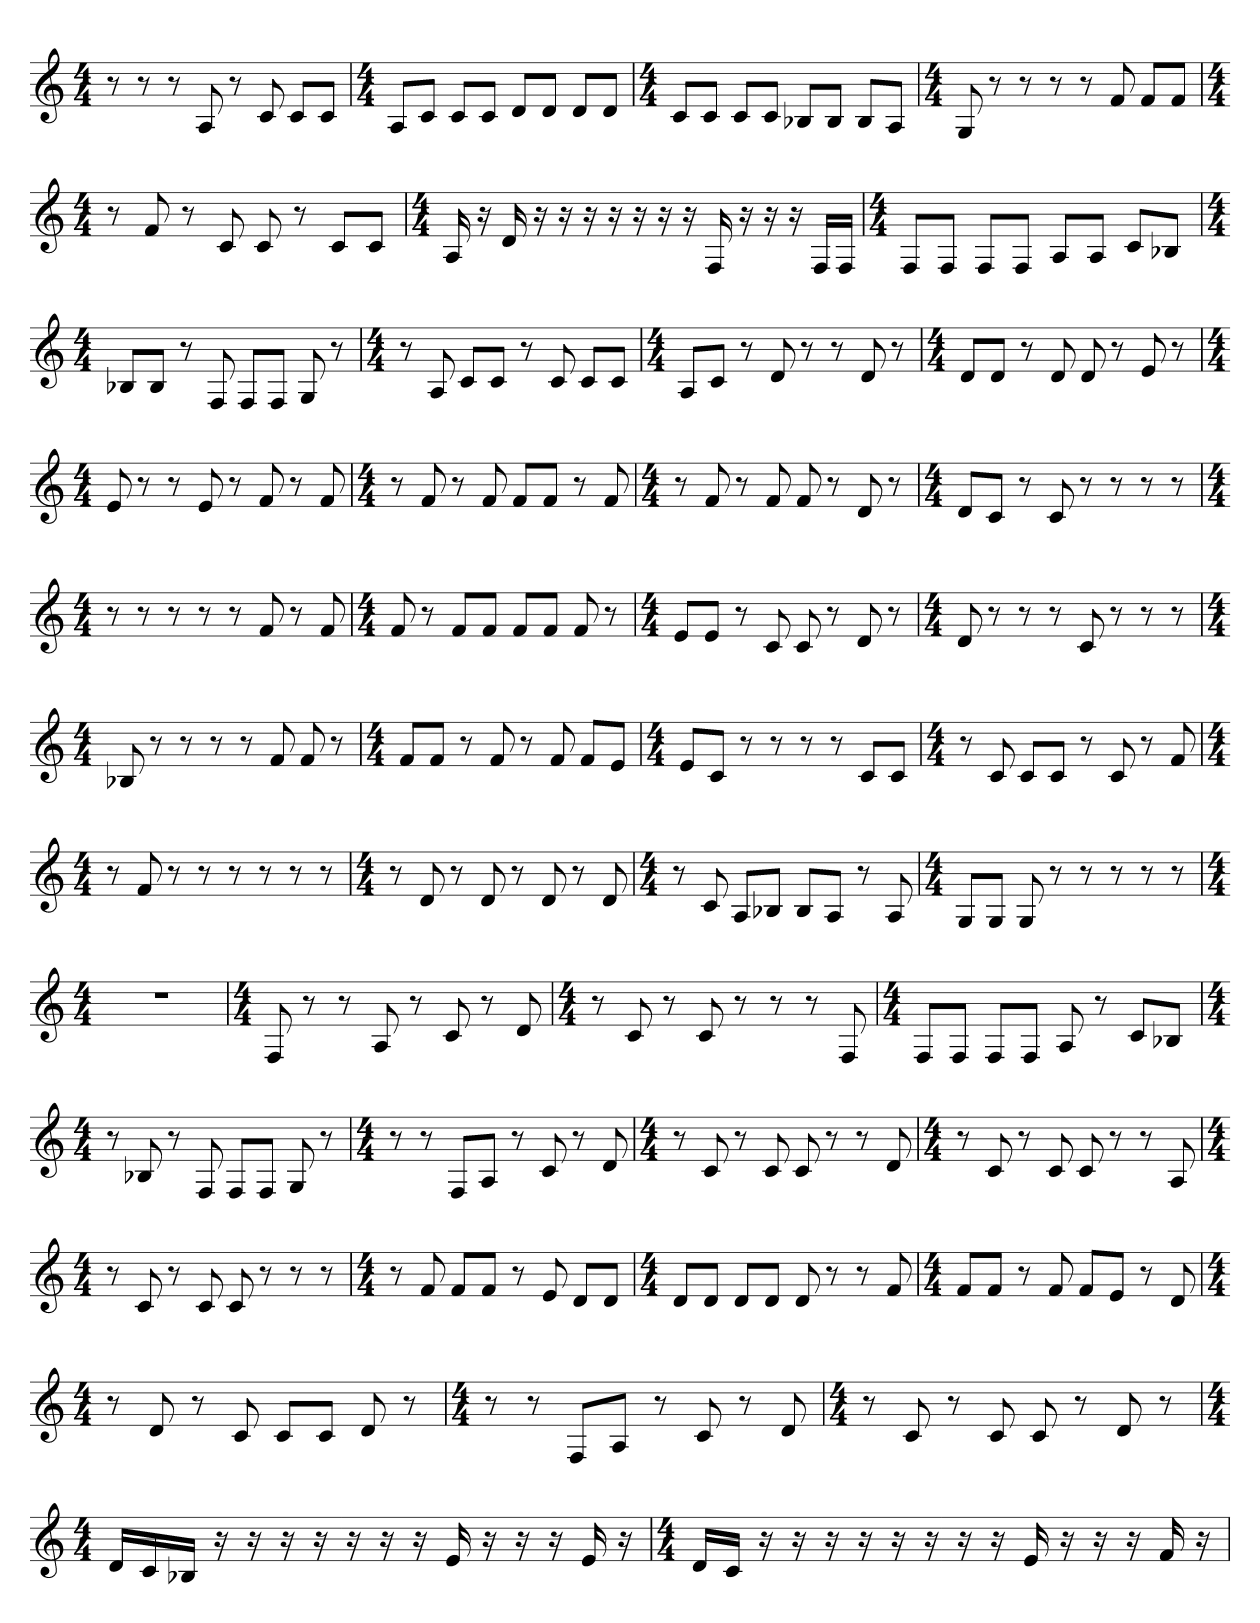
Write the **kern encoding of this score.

**kern
*part1
*staff1
*M4/4
=
8r
8r
8r
8A
8r
8c
8cL
8cJ
=
*M4/4
8AL
8cJ
8cL
8cJ
8dL
8dJ
8dL
8dJ
=
*M4/4
8cL
8cJ
8cL
8cJ
8B-XL
8B-J
8B-L
8AJ
=
*M4/4
8G
8r
8r
8r
8r
8f
8fL
8fJ
=
*M4/4
8r
8f
8r
8c
8c
8r
8cL
8cJ
=
*M4/4
16A
16r
16d
16r
16r
16r
16r
16r
16r
16r
16F
16r
16r
16r
16FLL
16FJJ
=
*M4/4
8FL
8FJ
8FL
8FJ
8AL
8AJ
8cL
8B-XJ
=
*M4/4
8B-XL
8B-J
8r
8F
8FL
8FJ
8G
8r
=
*M4/4
8r
8A
8cL
8cJ
8r
8c
8cL
8cJ
=
*M4/4
8AL
8cJ
8r
8d
8r
8r
8d
8r
=
*M4/4
8dL
8dJ
8r
8d
8d
8r
8e
8r
=
*M4/4
8e
8r
8r
8e
8r
8f
8r
8f
=
*M4/4
8r
8f
8r
8f
8fL
8fJ
8r
8f
=
*M4/4
8r
8f
8r
8f
8f
8r
8d
8r
=
*M4/4
8dL
8cJ
8r
8c
8r
8r
8r
8r
=
*M4/4
8r
8r
8r
8r
8r
8f
8r
8f
=
*M4/4
8f
8r
8fL
8fJ
8fL
8fJ
8f
8r
=
*M4/4
8eL
8eJ
8r
8c
8c
8r
8d
8r
=
*M4/4
8d
8r
8r
8r
8c
8r
8r
8r
=
*M4/4
8B-X
8r
8r
8r
8r
8f
8f
8r
=
*M4/4
8fL
8fJ
8r
8f
8r
8f
8fL
8eJ
=
*M4/4
8eL
8cJ
8r
8r
8r
8r
8cL
8cJ
=
*M4/4
8r
8c
8cL
8cJ
8r
8c
8r
8f
=
*M4/4
8r
8f
8r
8r
8r
8r
8r
8r
=
*M4/4
8r
8d
8r
8d
8r
8d
8r
8d
=
*M4/4
8r
8c
8AL
8B-XJ
8B-L
8AJ
8r
8A
=
*M4/4
8GL
8GJ
8G
8r
8r
8r
8r
8r
=
*M4/4
1r
=
*M4/4
8F
8r
8r
8A
8r
8c
8r
8d
=
*M4/4
8r
8c
8r
8c
8r
8r
8r
8F
=
*M4/4
8FL
8FJ
8FL
8FJ
8A
8r
8cL
8B-XJ
=
*M4/4
8r
8B-X
8r
8F
8FL
8FJ
8G
8r
=
*M4/4
8r
8r
8FL
8AJ
8r
8c
8r
8d
=
*M4/4
8r
8c
8r
8c
8c
8r
8r
8d
=
*M4/4
8r
8c
8r
8c
8c
8r
8r
8A
=
*M4/4
8r
8c
8r
8c
8c
8r
8r
8r
=
*M4/4
8r
8f
8fL
8fJ
8r
8e
8dL
8dJ
=
*M4/4
8dL
8dJ
8dL
8dJ
8d
8r
8r
8f
=
*M4/4
8fL
8fJ
8r
8f
8fL
8eJ
8r
8d
=
*M4/4
8r
8d
8r
8c
8cL
8cJ
8d
8r
=
*M4/4
8r
8r
8FL
8AJ
8r
8c
8r
8d
=
*M4/4
8r
8c
8r
8c
8c
8r
8d
8r
=
*M4/4
16dLL
16c
16B-XJJ
16r
16r
16r
16r
16r
16r
16r
16e
16r
16r
16r
16e
16r
=
*M4/4
16dLL
16cJJ
16r
16r
16r
16r
16r
16r
16r
16r
16e
16r
16r
16r
16f
16r
=
*-
